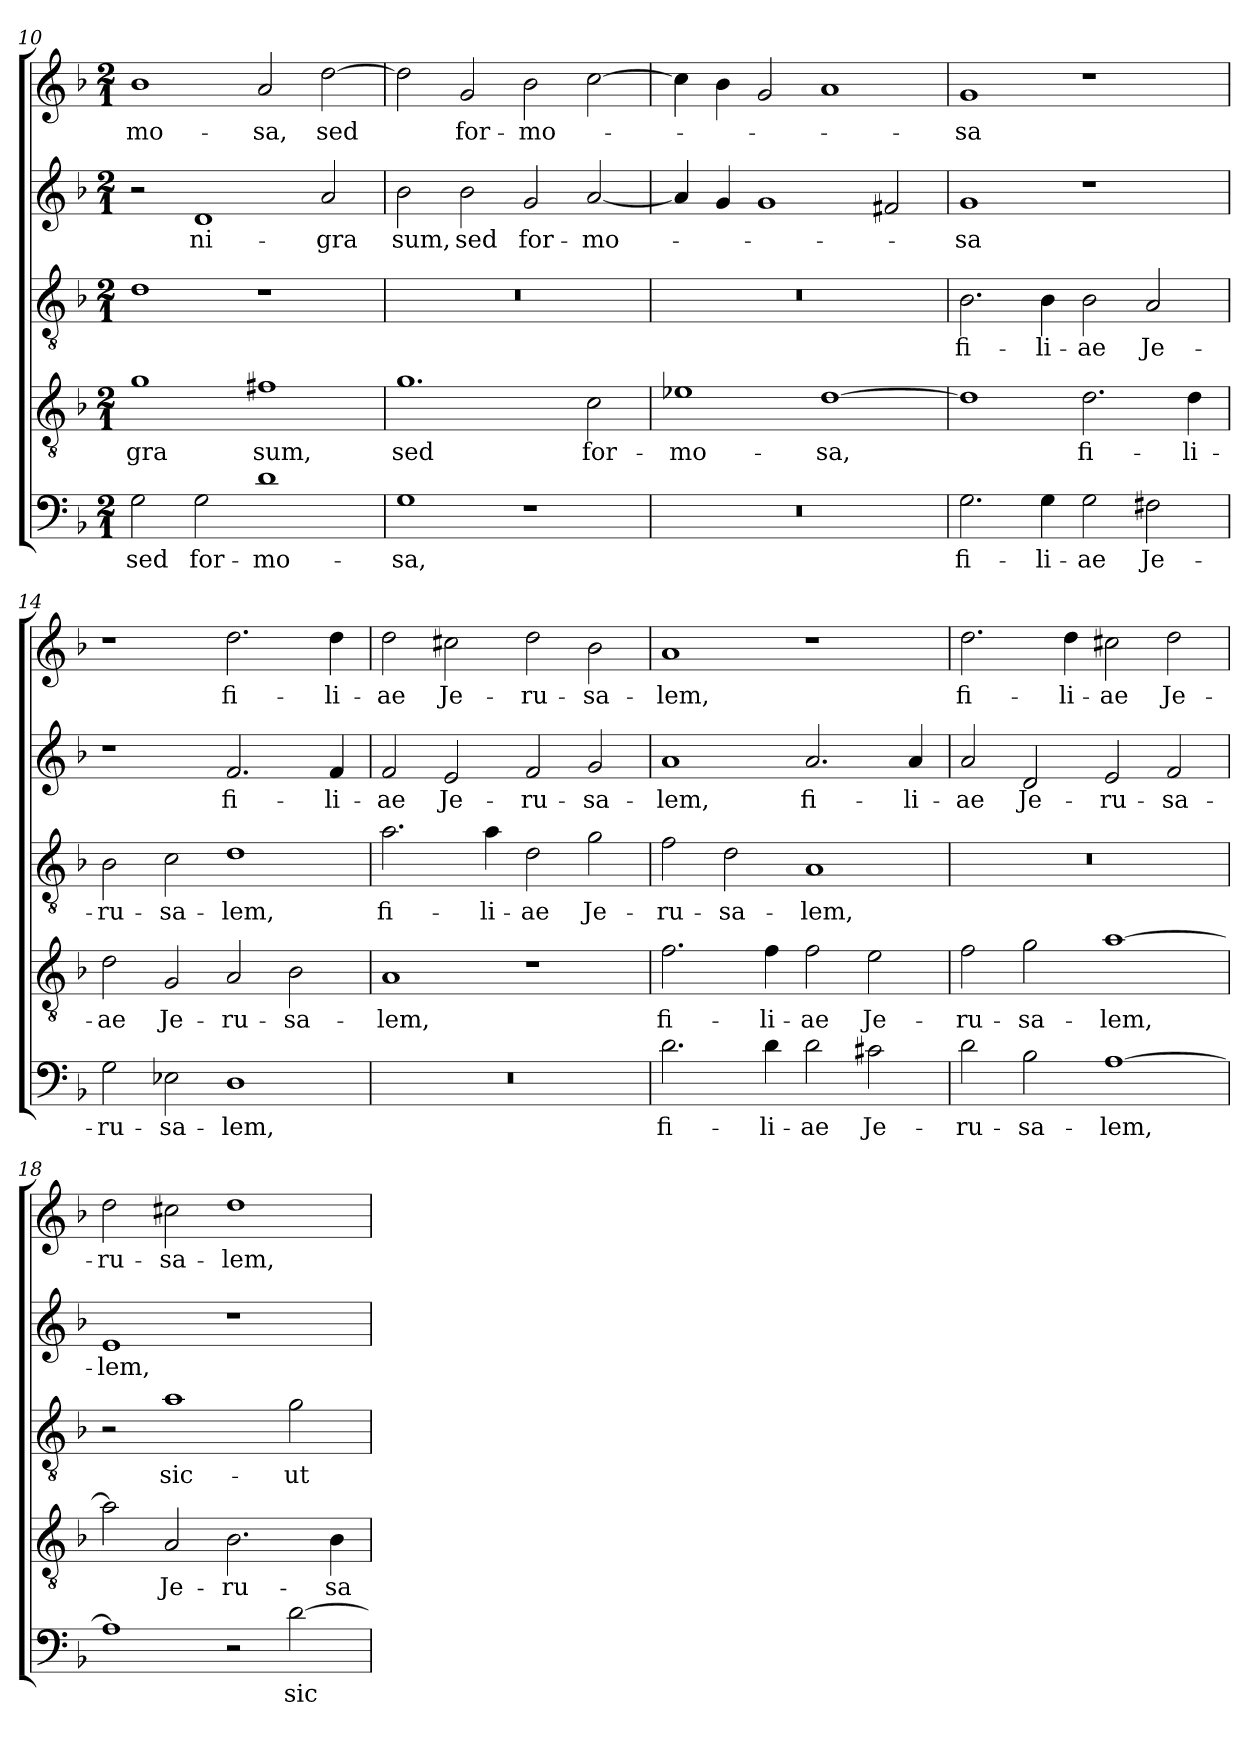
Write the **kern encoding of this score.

**kern	**text	**kern	**text	**kern	**text	**kern	**text	**kern	**text
*part5	*part5	*part4	*part4	*part3	*part3	*part2	*part2	*part1	*part1
*staff5	*staff5	*staff4	*staff4	*staff3	*staff3	*staff2	*staff2	*staff1	*staff1
*clefF4	*	*clefGv2	*	*clefGv2	*	*clefG2	*	*clefG2	*
*k[b-]	*	*k[b-]	*	*k[b-]	*	*k[b-]	*	*k[b-]	*
*F:	*	*F:	*	*F:	*	*F:	*	*F:	*
*M2/1	*	*M2/1	*	*M2/1	*	*M2/1	*	*M2/1	*
=10	=10	=10	=10	=10	=10	=10	=10	=10	=10
!	!LO:LY:b	!	!LO:LY:b	!	!	!	!	!	!LO:LY:b
2G\	sed	1g	-gra	1d	.	2r	.	1b-	-mo-
!	!LO:LY:b	!	!	!	!	!	!LO:LY:b	!	!
2G\	for-	.	.	.	.	1d	ni-	.	.
!	!LO:LY:b	!	!LO:LY:b	!	!	!	!	!	!LO:LY:b
1d	-mo-	1f#X	sum,	1r	.	.	.	2a/	-sa,
!	!	!	!	!	!	!	!LO:LY:b	!	!LO:LY:b
.	.	.	.	.	.	2a/	-gra	[2dd\	sed
=11	=11	=11	=11	=11	=11	=11	=11	=11	=11
!	!LO:LY:b	!	!LO:LY:b	!	!	!	!LO:LY:b	!	!
1G	-sa,	1.g	sed	0r	.	2b-\	sum,	2dd\]	.
!	!	!	!	!	!	!	!LO:LY:b	!	!LO:LY:b
.	.	.	.	.	.	2b-\	sed	2g/	for-
!	!	!	!	!	!	!	!LO:LY:b	!	!LO:LY:b
1r	.	.	.	.	.	2g/	for-	2b-\	-mo-
!	!	!	!LO:LY:b	!	!	!	!LO:LY:b	!	!
.	.	2c\	for-	.	.	[2a/	-mo-	[2cc\	.
=12	=12	=12	=12	=12	=12	=12	=12	=12	=12
!	!	!	!LO:LY:b	!	!	!	!	!	!
0r	.	1e-X	-mo-	0r	.	4a/]	.	4cc\]	.
.	.	.	.	.	.	4g/	.	4b-\	.
.	.	.	.	.	.	1g	.	2g/	.
!	!	!	!LO:LY:b	!	!	!	!	!	!
.	.	[1d	-sa,	.	.	.	.	1a	.
.	.	.	.	.	.	2f#/	.	.	.
!!LO:LB:g=z
=13	=13	=13	=13	=13	=13	=13	=13	=13	=13
!	!LO:LY:b	!	!	!	!LO:LY:b	!	!LO:LY:b	!	!LO:LY:b
2.G\	fi-	1d]	.	2.B-\	fi-	1g	-sa	1g	-sa
!	!LO:LY:b	!	!	!	!LO:LY:b	!	!	!	!
4G\	-li-	.	.	4B-\	-li-	.	.	.	.
!	!LO:LY:b	!	!LO:LY:b	!	!LO:LY:b	!	!	!	!
2G\	-ae	2.d\	fi-	2B-\	-ae	1r	.	1r	.
!	!LO:LY:b	!	!	!	!LO:LY:b	!	!	!	!
2F#X\	Je-	.	.	2A/	Je-	.	.	.	.
!	!	!	!LO:LY:b	!	!	!	!	!	!
.	.	4d\	-li-	.	.	.	.	.	.
=14	=14	=14	=14	=14	=14	=14	=14	=14	=14
!	!LO:LY:b	!	!LO:LY:b	!	!LO:LY:b	!	!	!	!
2G\	-ru-	2d\	-ae	2B-\	-ru-	1r	.	1r	.
!	!LO:LY:b	!	!LO:LY:b	!	!LO:LY:b	!	!	!	!
2E-\	-sa-	2G/	Je-	2c\	-sa-	.	.	.	.
!	!LO:LY:b	!	!LO:LY:b	!	!LO:LY:b	!	!LO:LY:b	!	!LO:LY:b
1D	-lem,	2A/	-ru-	1d	-lem,	2.f/	fi-	2.dd\	fi-
!	!	!	!LO:LY:b	!	!	!	!	!	!
.	.	2B-\	-sa-	.	.	.	.	.	.
!	!	!	!	!	!	!	!LO:LY:b	!	!LO:LY:b
.	.	.	.	.	.	4f/	-li-	4dd\	-li-
=15	=15	=15	=15	=15	=15	=15	=15	=15	=15
!	!	!	!LO:LY:b	!	!LO:LY:b	!	!LO:LY:b	!	!LO:LY:b
0r	.	1A	-lem,	2.a\	fi-	2f/	-ae	2dd\	-ae
!	!	!	!	!	!	!	!LO:LY:b	!	!LO:LY:b
.	.	.	.	.	.	2e/	Je-	2cc#X\	Je-
!	!	!	!	!	!LO:LY:b	!	!	!	!
.	.	.	.	4a\	-li-	.	.	.	.
!	!	!	!	!	!LO:LY:b	!	!LO:LY:b	!	!LO:LY:b
.	.	1r	.	2d\	-ae	2f/	-ru-	2dd\	-ru-
!	!	!	!	!	!LO:LY:b	!	!LO:LY:b	!	!LO:LY:b
.	.	.	.	2g\	Je-	2g/	-sa-	2b-\	-sa-
=16	=16	=16	=16	=16	=16	=16	=16	=16	=16
!	!LO:LY:b	!	!LO:LY:b	!	!LO:LY:b	!	!LO:LY:b	!	!LO:LY:b
2.d\	fi-	2.f\	fi-	2f\	-ru-	1a	-lem,	1a	-lem,
!	!	!	!	!	!LO:LY:b	!	!	!	!
.	.	.	.	2d\	-sa-	.	.	.	.
!	!LO:LY:b	!	!LO:LY:b	!	!	!	!	!	!
4d\	-li-	4f\	-li-	.	.	.	.	.	.
!	!LO:LY:b	!	!LO:LY:b	!	!LO:LY:b	!	!LO:LY:b	!	!
2d\	-ae	2f\	-ae	1A	-lem,	2.a/	fi-	1r	.
!	!LO:LY:b	!	!LO:LY:b	!	!	!	!	!	!
2c#X\	Je-	2e\	Je-	.	.	.	.	.	.
!	!	!	!	!	!	!	!LO:LY:b	!	!
.	.	.	.	.	.	4a/	-li-	.	.
=17	=17	=17	=17	=17	=17	=17	=17	=17	=17
!	!LO:LY:b	!	!LO:LY:b	!	!	!	!LO:LY:b	!	!LO:LY:b
2d\	-ru-	2f\	-ru-	0r	.	2a/	-ae	2.dd\	fi-
!	!LO:LY:b	!	!LO:LY:b	!	!	!	!LO:LY:b	!	!
2B-\	-sa-	2g\	-sa-	.	.	2d/	Je-	.	.
!	!	!	!	!	!	!	!	!	!LO:LY:b
.	.	.	.	.	.	.	.	4dd\	-li-
!	!LO:LY:b	!	!LO:LY:b	!	!	!	!LO:LY:b	!	!LO:LY:b
[1A	-lem,	[1a	-lem,	.	.	2e/	-ru-	2cc#X\	-ae
!	!	!	!	!	!	!	!LO:LY:b	!	!LO:LY:b
.	.	.	.	.	.	2f/	-sa-	2dd\	Je-
=18	=18	=18	=18	=18	=18	=18	=18	=18	=18
!	!	!	!	!	!	!	!LO:LY:b	!	!LO:LY:b
1A]	.	2a\]	.	2r	.	1e	-lem,	2dd\	-ru-
!	!	!	!LO:LY:b	!	!LO:LY:b	!	!	!	!LO:LY:b
.	.	2A/	Je-	1a	sic-	.	.	2cc#X\	-sa-
!	!	!	!LO:LY:b	!	!	!	!	!	!LO:LY:b
2r	.	2.B-\	-ru-	.	.	1r	.	1dd	-lem,
!	!LO:LY:b	!	!	!	!LO:LY:b	!	!	!	!
[2d\	sic-	.	.	2g\	-ut	.	.	.	.
!	!	!	!LO:LY:b	!	!	!	!	!	!
.	.	4B-\	-sa-	.	.	.	.	.	.
=	=	=	=	=	=	=	=	=	=
*-	*-	*-	*-	*-	*-	*-	*-	*-	*-
